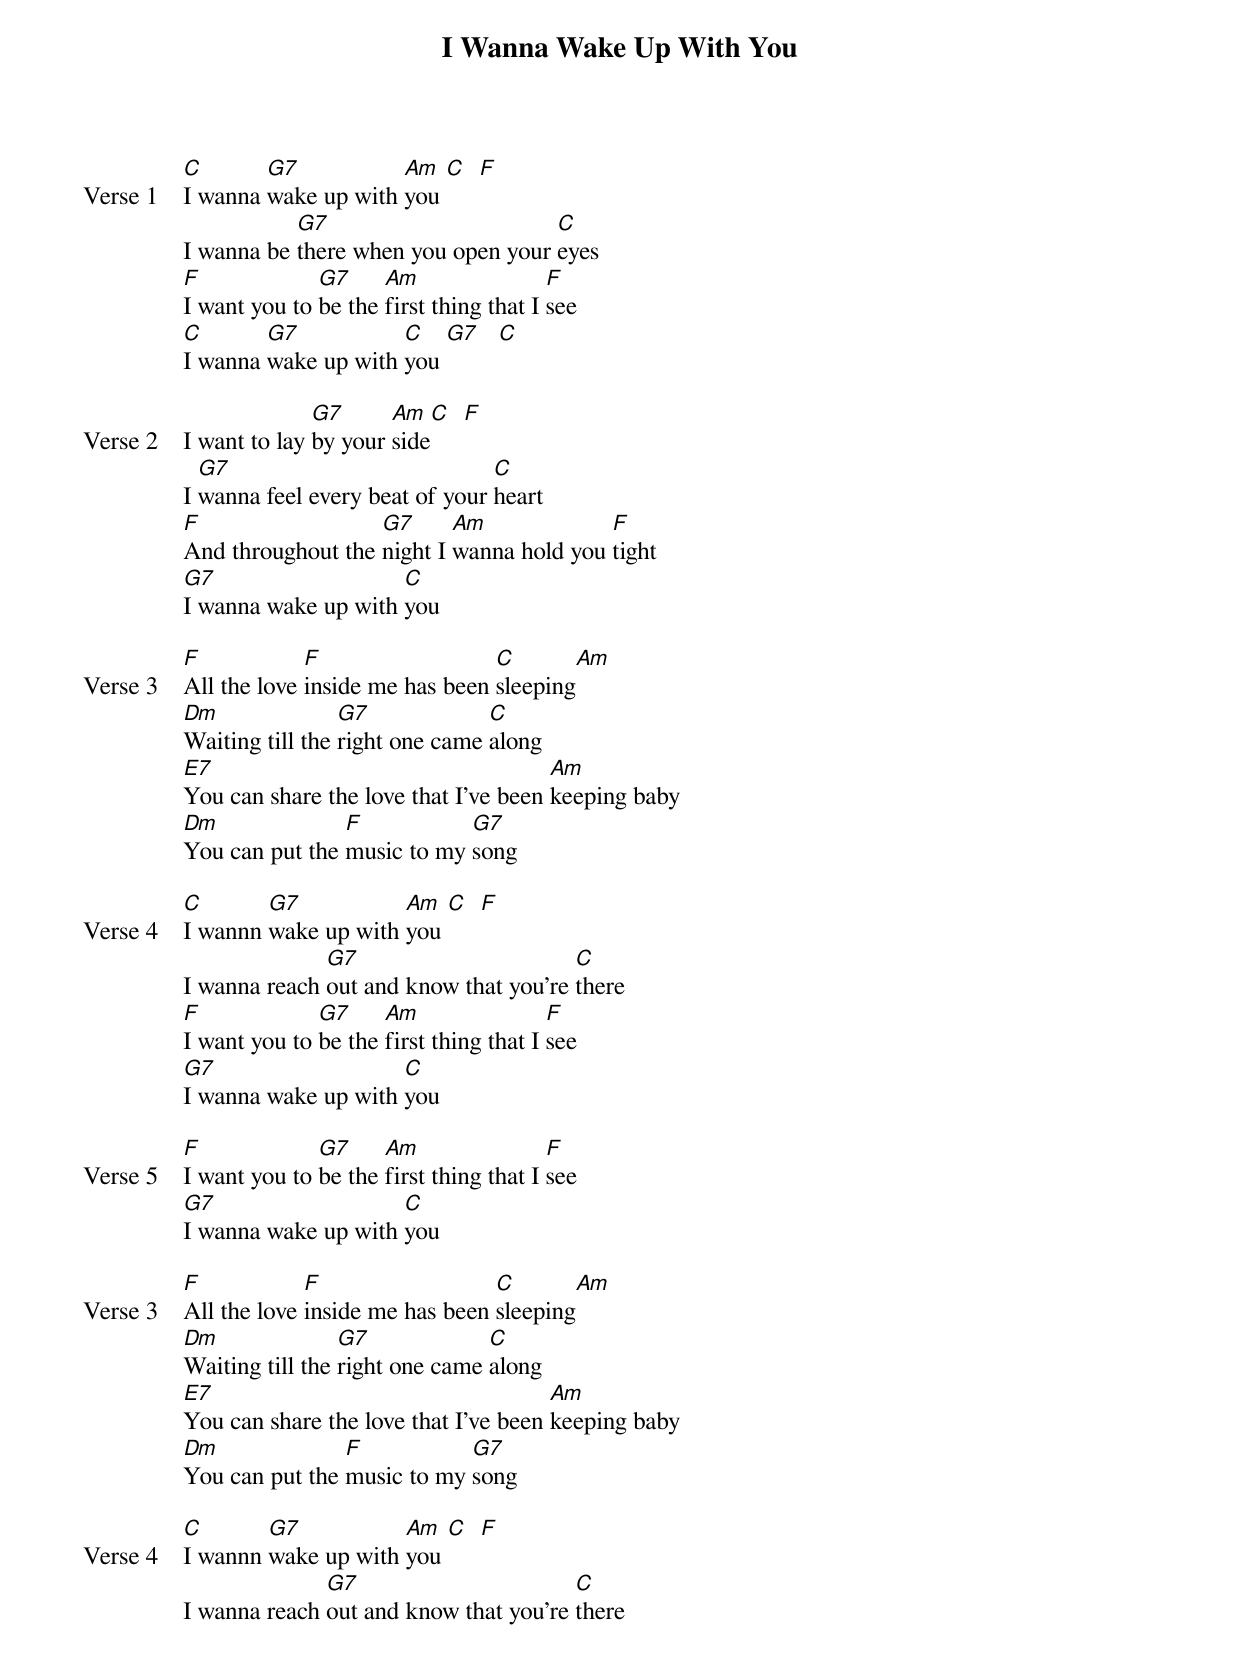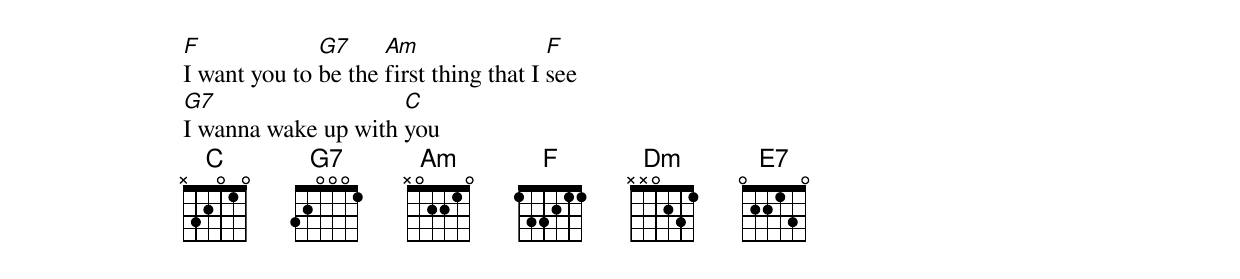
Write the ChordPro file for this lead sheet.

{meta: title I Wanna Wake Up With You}
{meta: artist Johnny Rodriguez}
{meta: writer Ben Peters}

{start_of_verse: Verse 1}
[C]I wanna [G7]wake up with [Am]you [C]  [F]
I wanna be [G7]there when you open your [C]eyes
[F]I want you to [G7]be the [Am]first thing that I [F]see
[C]I wanna [G7]wake up with [C]you [G7]   [C]
{end_of_verse}

{start_of_verse: Verse 2}
I want to lay [G7]by your [Am]side[C]  [F]
I [G7]wanna feel every beat of your [C]heart
[F]And throughout the [G7]night I [Am]wanna hold you [F]tight
[G7]I wanna wake up with [C]you
{end_of_verse}

{start_of_verse: Verse 3}
[F]All the love [F]inside me has been [C]sleeping[Am]
[Dm]Waiting till the [G7]right one came [C]along
[E7]You can share the love that I've been [Am]keeping baby
[Dm]You can put the [F]music to my [G7]song
{end_of_verse}

{start_of_verse: Verse 4}
[C]I wannn [G7]wake up with [Am]you [C]  [F]
I wanna reach [G7]out and know that you're [C]there
[F]I want you to [G7]be the [Am]first thing that I [F]see
[G7]I wanna wake up with [C]you
{end_of_verse}

{start_of_verse: Verse 5}
[F]I want you to [G7]be the [Am]first thing that I [F]see
[G7]I wanna wake up with [C]you
{end_of_verse}

{start_of_verse: Verse 3}
[F]All the love [F]inside me has been [C]sleeping[Am]
[Dm]Waiting till the [G7]right one came [C]along
[E7]You can share the love that I've been [Am]keeping baby
[Dm]You can put the [F]music to my [G7]song
{end_of_verse}

{start_of_verse: Verse 4}
[C]I wannn [G7]wake up with [Am]you [C]  [F]
I wanna reach [G7]out and know that you're [C]there
[F]I want you to [G7]be the [Am]first thing that I [F]see
[G7]I wanna wake up with [C]you
{end_of_verse}
